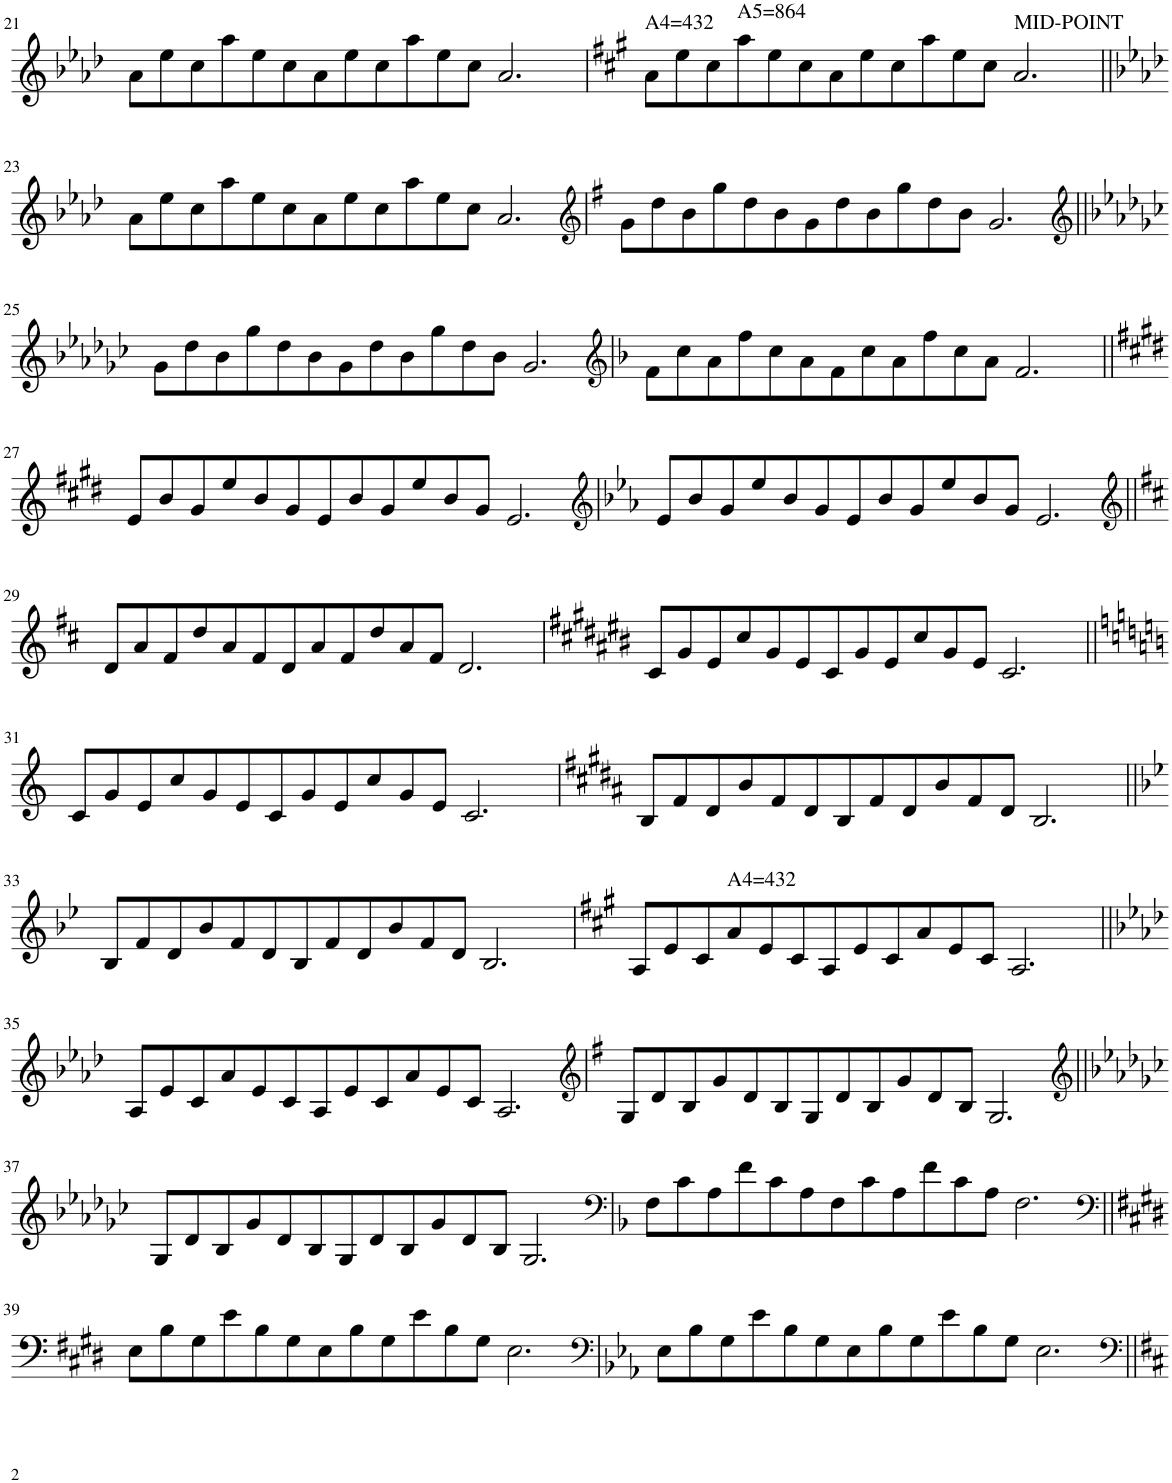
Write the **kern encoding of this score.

**kern
*part1
*staff1
*I"Piano
*I'Pno.
!!LO:PB:g=z
*clefG2
*k[b-e-a-d-]
*M9/4
=21
8a-\L
8ee-\
8cc\
8aa-\
8ee-\
8cc\
8a-\
8ee-\
8cc\
8aa-\
8ee-\
8cc\J
2.a-/
=22
*k[f#c#g#]
!LO:TX:a:t=A4=432
8a\L
8ee\
8cc#\
!LO:TX:a:t=A5=864
8aa\
8ee\
8cc#\
8a\
8ee\
8cc#\
8aa\
8ee\
8cc#\J
!LO:TX:a:t=MID-POINT
2.a/
!!LO:LB:g=z
=23||
*k[b-e-a-d-]
8a-\L
8ee-\
8cc\
8aa-\
8ee-\
8cc\
8a-\
8ee-\
8cc\
8aa-\
8ee-\
8cc\J
2.a-/
=24
*clefG2
*k[f#]
8g\L
8dd\
8b\
8gg\
8dd\
8b\
8g\
8dd\
8b\
8gg\
8dd\
8b\J
2.g/
!!LO:LB:g=z
=25||
*clefG2
*k[b-e-a-d-g-c-]
8g-\L
8dd-\
8b-\
8gg-\
8dd-\
8b-\
8g-\
8dd-\
8b-\
8gg-\
8dd-\
8b-\J
2.g-/
=26
*clefG2
*k[b-]
8f\L
8cc\
8a\
8ff\
8cc\
8a\
8f\
8cc\
8a\
8ff\
8cc\
8a\J
2.f/
!!LO:LB:g=z
=27||
*k[f#c#g#d#]
8e/L
8b/
8g#/
8ee/
8b/
8g#/
8e/
8b/
8g#/
8ee/
8b/
8g#/J
2.e/
=28
*clefG2
*k[b-e-a-]
8e-/L
8b-/
8g/
8ee-/
8b-/
8g/
8e-/
8b-/
8g/
8ee-/
8b-/
8g/J
2.e-/
!!LO:LB:g=z
=29||
*clefG2
*k[f#c#]
8d/L
8a/
8f#/
8dd/
8a/
8f#/
8d/
8a/
8f#/
8dd/
8a/
8f#/J
2.d/
=30
*k[f#c#g#d#a#e#b#]
8c#/L
8g#/
8e#/
8cc#/
8g#/
8e#/
8c#/
8g#/
8e#/
8cc#/
8g#/
8e#/J
2.c#/
!!LO:LB:g=z
=31||
*k[]
8c/L
8g/
8e/
8cc/
8g/
8e/
8c/
8g/
8e/
8cc/
8g/
8e/J
2.c/
=32
*k[f#c#g#d#a#]
8B/L
8f#/
8d#/
8b/
8f#/
8d#/
8B/
8f#/
8d#/
8b/
8f#/
8d#/J
2.B/
!!LO:LB:g=z
=33||
*k[b-e-]
8B-/L
8f/
8d/
8b-/
8f/
8d/
8B-/
8f/
8d/
8b-/
8f/
8d/J
2.B-/
=34
*k[f#c#g#]
8A/L
8e/
8c#/
!LO:TX:a:t=A4=432
8a/
8e/
8c#/
8A/
8e/
8c#/
8a/
8e/
8c#/J
2.A/
!!LO:LB:g=z
=35||
*k[b-e-a-d-]
8A-/L
8e-/
8c/
8a-/
8e-/
8c/
8A-/
8e-/
8c/
8a-/
8e-/
8c/J
2.A-/
=36
*clefG2
*k[f#]
8G/L
8d/
8B/
8g/
8d/
8B/
8G/
8d/
8B/
8g/
8d/
8B/J
2.G/
!!LO:LB:g=z
=37||
*clefG2
*k[b-e-a-d-g-c-]
8G-/L
8d-/
8B-/
8g-/
8d-/
8B-/
8G-/
8d-/
8B-/
8g-/
8d-/
8B-/J
2.G-/
=38
*clefF4
*k[b-]
8F\L
8c\
8A\
8f\
8c\
8A\
8F\
8c\
8A\
8f\
8c\
8A\J
2.F\
!!LO:LB:g=z
=39||
*clefF4
*k[f#c#g#d#]
8E\L
8B\
8G#\
8e\
8B\
8G#\
8E\
8B\
8G#\
8e\
8B\
8G#\J
2.E\
=40
*clefF4
*k[b-e-a-]
8E-\L
8B-\
8G\
8e-\
8B-\
8G\
8E-\
8B-\
8G\
8e-\
8B-\
8G\J
2.E-\
=||
*-
